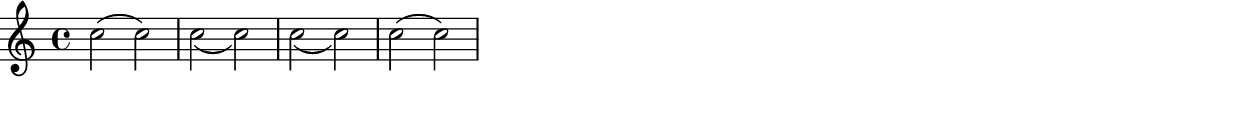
%% Generated by lilypond-book
%% Options: [exampleindent=10.16\mm,indent=0\mm,line-width=160\mm,quote]
\include "lilypond-book-preamble.ly"


% ****************************************************************
% Start cut-&-pastable-section
% ****************************************************************

#(ly:set-option 'eps-box-padding 3.000000)



\paper {
  indent = 0\mm
  line-width = 160\mm
  % offset the left padding, also add 1mm as lilypond creates cropped
  % images with a little space on the right
  line-width = #(- line-width (* mm  3.000000) (* mm 1))
  line-width = 160\mm - 2.0 * 10.16\mm
  % offset the left padding, also add 1mm as lilypond creates cropped
  % images with a little space on the right
  line-width = #(- line-width (* mm  3.000000) (* mm 1))
}

\layout {
  
}




% ****************************************************************
% ly snippet:
% ****************************************************************
\sourcefileline 3127
\relative {
  c''2( c)
  \slurDown
  c2( c)
  c2( c)
  \slurNeutral
  c2( c)
}



% ****************************************************************
% end ly snippet
% ****************************************************************
